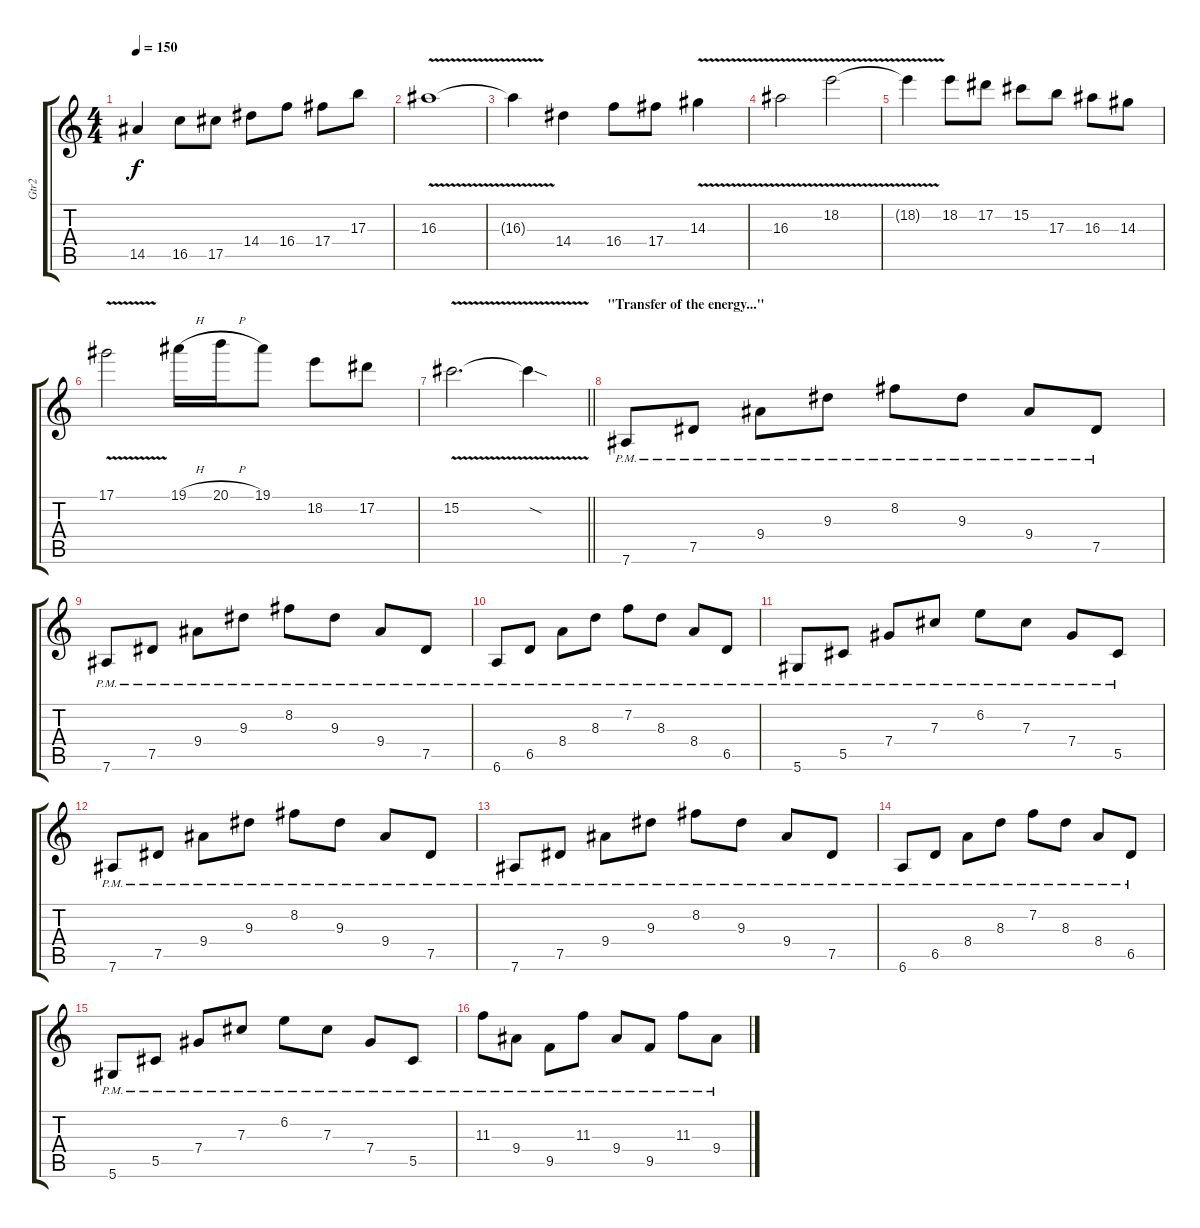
\track ("Gtr2" "Gtr2") {instrument electricguitarjazz}
\staff {score tabs}
\tuning (Eb4 Bb3 Gb3 Db3 Ab2 Eb2) {hide}
\ts (4 4)
\tempo 150
\clef g2
\ks c
14.5{t}.4{dy f} 16.5.8 17.5.8 14.4.8 16.4.8 17.4.8 17.3.8 |
16.3{v}.1 |
16.3{t}.4 14.4.4 16.4.8 17.4.8 14.3{v}.4 |
16.3{v}.2 18.2{v}.2 |
18.2{t}.4 18.2.8 17.2.8 15.2.8 17.3.8 16.3.8 14.3.8 |
17.1{v}.2 19.1{h}.16 20.1{h}.16 19.1.8 18.2.8 17.2.8 |
\barLineRight lightlight
15.2{v}.2{d} 15.2{sod t}.4 |
\section ("" "\"Transfer of the energy...\"")
7.6{pm}.8 7.5{pm}.8 9.4{pm}.8 9.3{pm}.8 8.2{pm}.8 9.3{pm}.8 9.4{pm}.8 7.5{pm}.8 |
7.6{pm}.8 7.5{pm}.8 9.4{pm}.8 9.3{pm}.8 8.2{pm}.8 9.3{pm}.8 9.4{pm}.8 7.5{pm}.8 |
6.6{pm}.8 6.5{pm}.8 8.4{pm}.8 8.3{pm}.8 7.2{pm}.8 8.3{pm}.8 8.4{pm}.8 6.5{pm}.8 |
5.6{pm}.8 5.5{pm}.8 7.4{pm}.8 7.3{pm}.8 6.2{pm}.8 7.3{pm}.8 7.4{pm}.8 5.5{pm}.8 |
7.6{pm}.8 7.5{pm}.8 9.4{pm}.8 9.3{pm}.8 8.2{pm}.8 9.3{pm}.8 9.4{pm}.8 7.5{pm}.8 |
7.6{pm}.8 7.5{pm}.8 9.4{pm}.8 9.3{pm}.8 8.2{pm}.8 9.3{pm}.8 9.4{pm}.8 7.5{pm}.8 |
6.6{pm}.8 6.5{pm}.8 8.4{pm}.8 8.3{pm}.8 7.2{pm}.8 8.3{pm}.8 8.4{pm}.8 6.5{pm}.8 |
5.6{pm}.8 5.5{pm}.8 7.4{pm}.8 7.3{pm}.8 6.2{pm}.8 7.3{pm}.8 7.4{pm}.8 5.5{pm}.8 |
11.3{pm}.8 9.4{pm}.8 9.5{pm}.8 11.3{pm}.8 9.4{pm}.8 9.5{pm}.8 11.3{pm}.8 9.4{pm}.8
